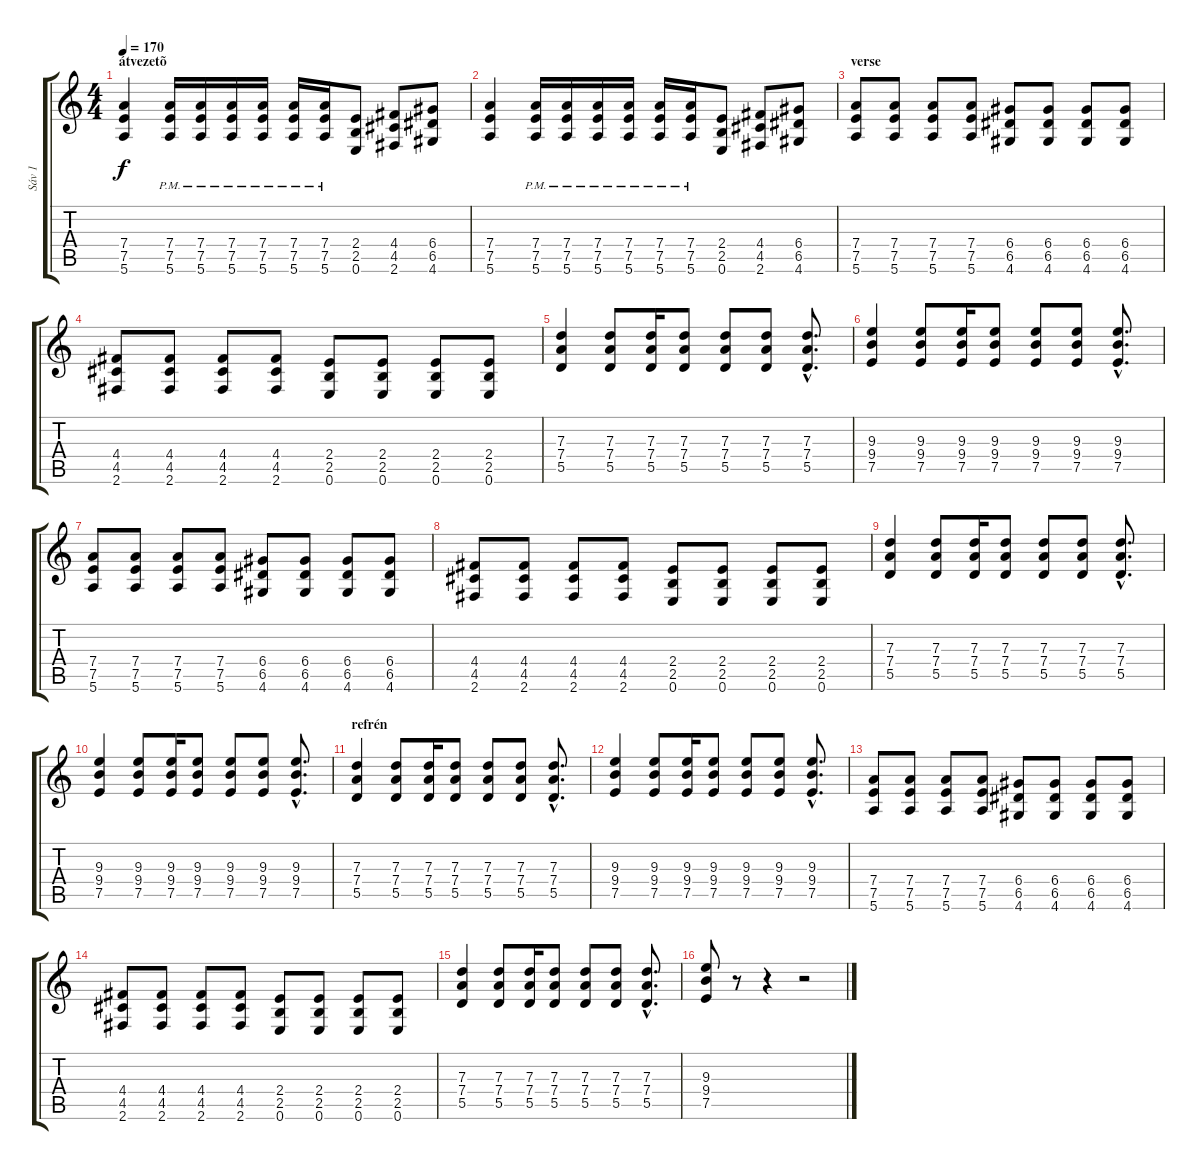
\track ("Sáv 1" "Sáv 1") {instrument distortionguitar}
\staff {score tabs}
\tuning (E4 B3 G3 D3 A2 E2) {hide}
\ts (4 4)
\section ("" "átvezetõ")
\tempo 170
\clef g2
\ks c
(7.4 7.5 5.6).4{dy f} (7.4{pm} 7.5{pm} 5.6{pm}).16 (7.4{pm} 7.5{pm} 5.6{pm}).16 (7.4{pm} 7.5{pm} 5.6{pm}).16 (7.4{pm} 7.5{pm} 5.6{pm}).16 (7.4{pm} 7.5{pm} 5.6{pm}).16 (7.4{pm} 7.5{pm} 5.6{pm}).16 (2.4 2.5 0.6).8 (4.4 4.5 2.6).8 (6.4 6.5 4.6).8 |
(7.4 7.5 5.6).4 (7.4{pm} 7.5{pm} 5.6{pm}).16 (7.4{pm} 7.5{pm} 5.6{pm}).16 (7.4{pm} 7.5{pm} 5.6{pm}).16 (7.4{pm} 7.5{pm} 5.6{pm}).16 (7.4{pm} 7.5{pm} 5.6{pm}).16 (7.4{pm} 7.5{pm} 5.6{pm}).16 (2.4 2.5 0.6).8 (4.4 4.5 2.6).8 (6.4 6.5 4.6).8 |
\section ("" "verse")
(7.4 7.5 5.6).8 (7.4 7.5 5.6).8 (7.4 7.5 5.6).8 (7.4 7.5 5.6).8 (6.4 6.5 4.6).8 (6.4 6.5 4.6).8 (6.4 6.5 4.6).8 (6.4 6.5 4.6).8 |
(4.4 4.5 2.6).8 (4.4 4.5 2.6).8 (4.4 4.5 2.6).8 (4.4 4.5 2.6).8 (2.4 2.5 0.6).8 (2.4 2.5 0.6).8 (2.4 2.5 0.6).8 (2.4 2.5 0.6).8 |
(7.3 7.4 5.5).4 (7.3 7.4 5.5).8 (7.3 7.4 5.5).16 (7.3 7.4 5.5).8 (7.3 7.4 5.5).8 (7.3 7.4 5.5).8 (7.3{hac} 7.4{hac} 5.5{hac}).8{d} |
(9.3 9.4 7.5).4 (9.3 9.4 7.5).8 (9.3 9.4 7.5).16 (9.3 9.4 7.5).8 (9.3 9.4 7.5).8 (9.3 9.4 7.5).8 (9.3{hac} 9.4{hac} 7.5{hac}).8{d} |
(7.4 7.5 5.6).8 (7.4 7.5 5.6).8 (7.4 7.5 5.6).8 (7.4 7.5 5.6).8 (6.4 6.5 4.6).8 (6.4 6.5 4.6).8 (6.4 6.5 4.6).8 (6.4 6.5 4.6).8 |
(4.4 4.5 2.6).8 (4.4 4.5 2.6).8 (4.4 4.5 2.6).8 (4.4 4.5 2.6).8 (2.4 2.5 0.6).8 (2.4 2.5 0.6).8 (2.4 2.5 0.6).8 (2.4 2.5 0.6).8 |
(7.3 7.4 5.5).4 (7.3 7.4 5.5).8 (7.3 7.4 5.5).16 (7.3 7.4 5.5).8 (7.3 7.4 5.5).8 (7.3 7.4 5.5).8 (7.3{hac} 7.4{hac} 5.5{hac}).8{d} |
(9.3 9.4 7.5).4 (9.3 9.4 7.5).8 (9.3 9.4 7.5).16 (9.3 9.4 7.5).8 (9.3 9.4 7.5).8 (9.3 9.4 7.5).8 (9.3{hac} 9.4{hac} 7.5{hac}).8{d} |
\section ("" "refrén")
(7.3 7.4 5.5).4 (7.3 7.4 5.5).8 (7.3 7.4 5.5).16 (7.3 7.4 5.5).8 (7.3 7.4 5.5).8 (7.3 7.4 5.5).8 (7.3{hac} 7.4{hac} 5.5{hac}).8{d} |
(9.3 9.4 7.5).4 (9.3 9.4 7.5).8 (9.3 9.4 7.5).16 (9.3 9.4 7.5).8 (9.3 9.4 7.5).8 (9.3 9.4 7.5).8 (9.3{hac} 9.4{hac} 7.5{hac}).8{d} |
(7.4 7.5 5.6).8 (7.4 7.5 5.6).8 (7.4 7.5 5.6).8 (7.4 7.5 5.6).8 (6.4 6.5 4.6).8 (6.4 6.5 4.6).8 (6.4 6.5 4.6).8 (6.4 6.5 4.6).8 |
(4.4 4.5 2.6).8 (4.4 4.5 2.6).8 (4.4 4.5 2.6).8 (4.4 4.5 2.6).8 (2.4 2.5 0.6).8 (2.4 2.5 0.6).8 (2.4 2.5 0.6).8 (2.4 2.5 0.6).8 |
(7.3 7.4 5.5).4 (7.3 7.4 5.5).8 (7.3 7.4 5.5).16 (7.3 7.4 5.5).8 (7.3 7.4 5.5).8 (7.3 7.4 5.5).8 (7.3{hac} 7.4{hac} 5.5{hac}).8{d} |
(9.3 9.4 7.5).8 r.8 r.4 r.2
